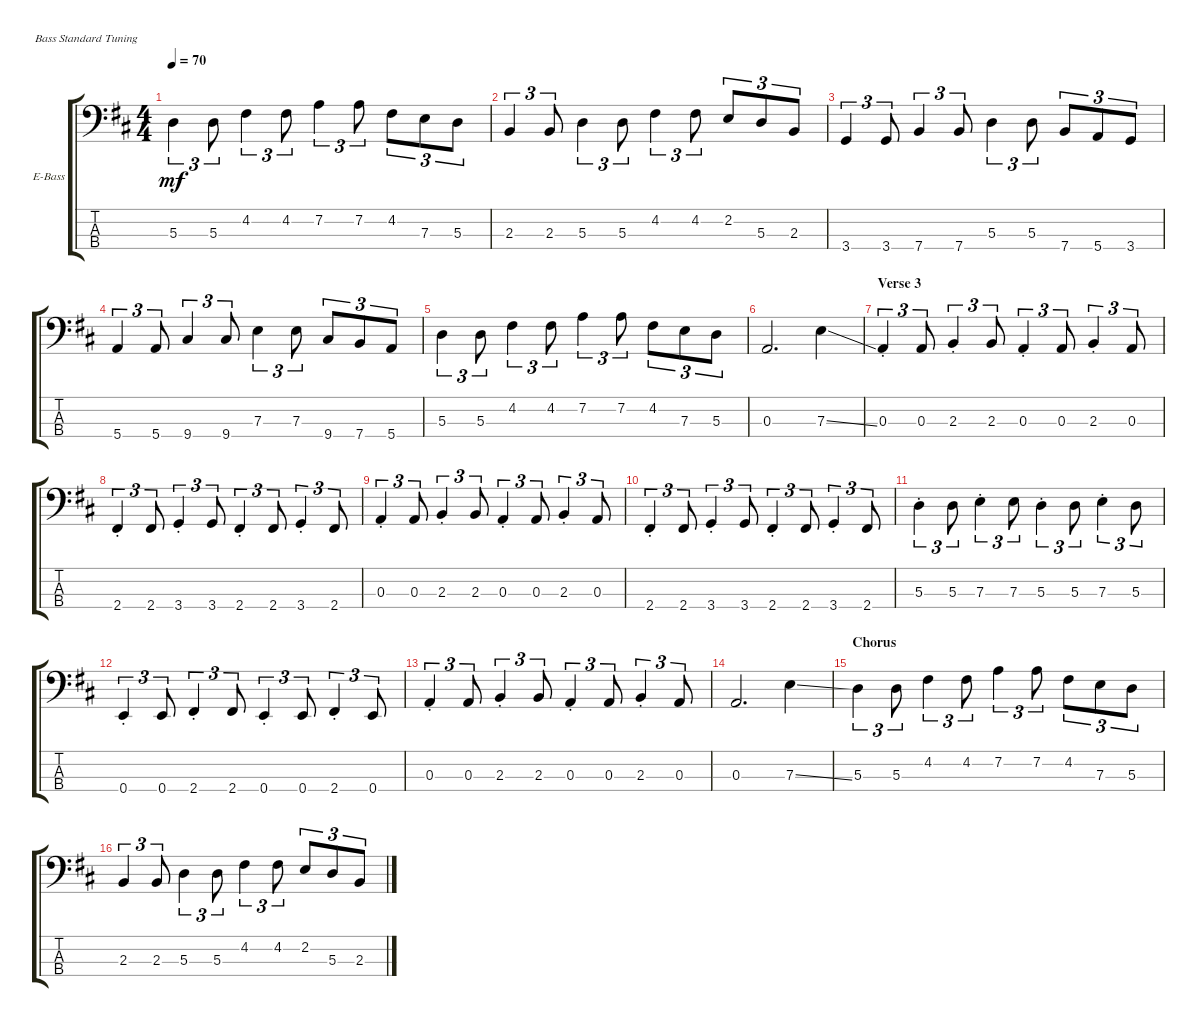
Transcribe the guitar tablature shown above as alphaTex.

\defaultSystemsLayout 4
\bracketExtendMode groupsimilarinstruments
\firstSystemTrackNameOrientation horizontal
\otherSystemsTrackNameOrientation horizontal
\track ("Electric Bass" "E-Bass") {solo instrument electricbassfinger}
\staff {score tabs}
\tuning (G2 D2 A1 E1)
\ts (4 4)
\tempo 70
\clef f4
\ks d
5.3.4{tu (3 2) dy mf} 5.3.8{tu (3 2)} 4.2.4{tu (3 2)} 4.2.8{tu (3 2)} 7.2.4{tu (3 2)} 7.2.8{tu (3 2)} 4.2.8{tu (3 2)} 7.3.8{tu (3 2)} 5.3.8{tu (3 2)} |
2.3.4{tu (3 2)} 2.3.8{tu (3 2)} 5.3.4{tu (3 2)} 5.3.8{tu (3 2)} 4.2.4{tu (3 2)} 4.2.8{tu (3 2)} 2.2.8{tu (3 2)} 5.3.8{tu (3 2)} 2.3.8{tu (3 2)} |
3.4.4{tu (3 2)} 3.4.8{tu (3 2)} 7.4.4{tu (3 2)} 7.4.8{tu (3 2)} 5.3.4{tu (3 2)} 5.3.8{tu (3 2)} 7.4.8{tu (3 2)} 5.4.8{tu (3 2)} 3.4.8{tu (3 2)} |
5.4.4{tu (3 2)} 5.4.8{tu (3 2)} 9.4.4{tu (3 2)} 9.4.8{tu (3 2)} 7.3.4{tu (3 2)} 7.3.8{tu (3 2)} 9.4.8{tu (3 2)} 7.4.8{tu (3 2)} 5.4.8{tu (3 2)} |
5.3.4{tu (3 2)} 5.3.8{tu (3 2)} 4.2.4{tu (3 2)} 4.2.8{tu (3 2)} 7.2.4{tu (3 2)} 7.2.8{tu (3 2)} 4.2.8{tu (3 2)} 7.3.8{tu (3 2)} 5.3.8{tu (3 2)} |
0.3.2{d} 7.3{ss}.4 |
\section ("" "Verse 3")
0.3{st}.4{tu (3 2)} 0.3.8{tu (3 2)} 2.3{st}.4{tu (3 2)} 2.3.8{tu (3 2)} 0.3{st}.4{tu (3 2)} 0.3.8{tu (3 2)} 2.3{st}.4{tu (3 2)} 0.3.8{tu (3 2)} |
2.4{st}.4{tu (3 2)} 2.4.8{tu (3 2)} 3.4{st}.4{tu (3 2)} 3.4.8{tu (3 2)} 2.4{st}.4{tu (3 2)} 2.4.8{tu (3 2)} 3.4{st}.4{tu (3 2)} 2.4.8{tu (3 2)} |
0.3{st}.4{tu (3 2)} 0.3.8{tu (3 2)} 2.3{st}.4{tu (3 2)} 2.3.8{tu (3 2)} 0.3{st}.4{tu (3 2)} 0.3.8{tu (3 2)} 2.3{st}.4{tu (3 2)} 0.3.8{tu (3 2)} |
2.4{st}.4{tu (3 2)} 2.4.8{tu (3 2)} 3.4{st}.4{tu (3 2)} 3.4.8{tu (3 2)} 2.4{st}.4{tu (3 2)} 2.4.8{tu (3 2)} 3.4{st}.4{tu (3 2)} 2.4.8{tu (3 2)} |
5.3{st}.4{tu (3 2)} 5.3.8{tu (3 2)} 7.3{st}.4{tu (3 2)} 7.3.8{tu (3 2)} 5.3{st}.4{tu (3 2)} 5.3.8{tu (3 2)} 7.3{st}.4{tu (3 2)} 5.3.8{tu (3 2)} |
0.4{st}.4{tu (3 2)} 0.4.8{tu (3 2)} 2.4{st}.4{tu (3 2)} 2.4.8{tu (3 2)} 0.4{st}.4{tu (3 2)} 0.4.8{tu (3 2)} 2.4{st}.4{tu (3 2)} 0.4.8{tu (3 2)} |
0.3{st}.4{tu (3 2)} 0.3.8{tu (3 2)} 2.3{st}.4{tu (3 2)} 2.3.8{tu (3 2)} 0.3{st}.4{tu (3 2)} 0.3.8{tu (3 2)} 2.3{st}.4{tu (3 2)} 0.3.8{tu (3 2)} |
0.3.2{d} 7.3{ss}.4 |
\section ("" "Chorus")
5.3.4{tu (3 2)} 5.3.8{tu (3 2)} 4.2.4{tu (3 2)} 4.2.8{tu (3 2)} 7.2.4{tu (3 2)} 7.2.8{tu (3 2)} 4.2.8{tu (3 2)} 7.3.8{tu (3 2)} 5.3.8{tu (3 2)} |
2.3.4{tu (3 2)} 2.3.8{tu (3 2)} 5.3.4{tu (3 2)} 5.3.8{tu (3 2)} 4.2.4{tu (3 2)} 4.2.8{tu (3 2)} 2.2.8{tu (3 2)} 5.3.8{tu (3 2)} 2.3.8{tu (3 2)}
